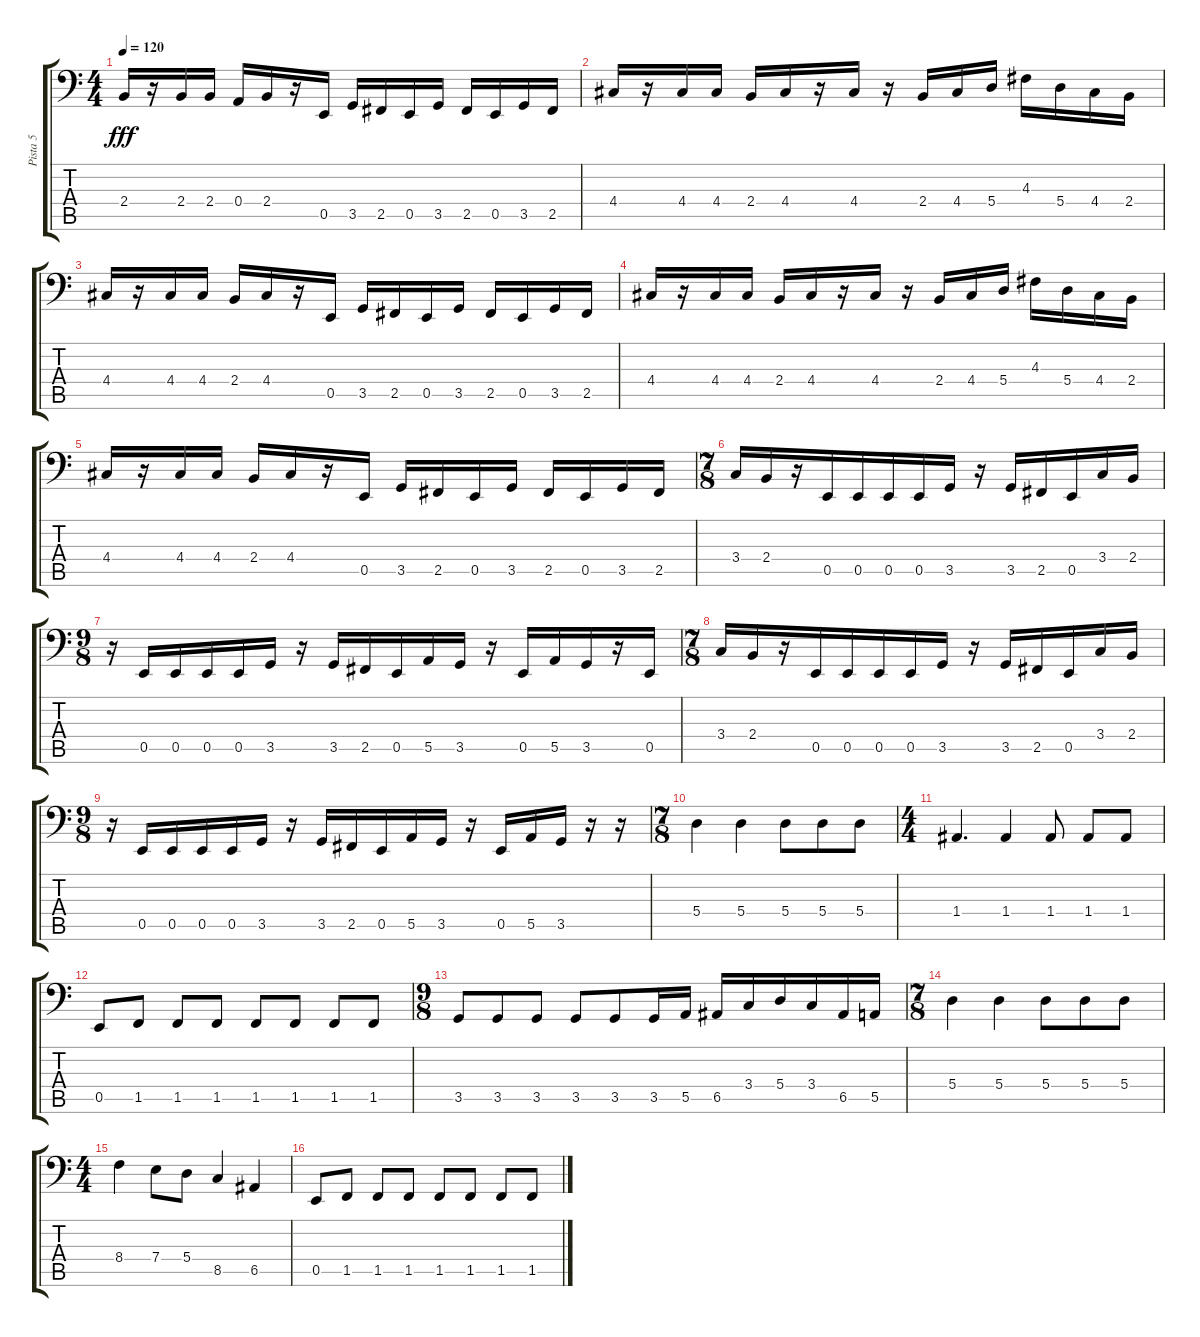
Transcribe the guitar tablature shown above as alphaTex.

\track ("Pista 5" "Pista 5") {instrument electricbassfinger}
\staff {score tabs}
\tuning (C3 G2 D2 A1 E1 B0) {hide}
\ts (4 4)
\tempo 120
\clef f4
\ks c
2.4.16{dy fff} r.16 2.4.16 2.4.16 0.4.16 2.4.16 r.16 0.5.16 3.5.16 2.5.16 0.5.16 3.5.16 2.5.16 0.5.16 3.5.16 2.5.16 |
4.4.16 r.16 4.4.16 4.4.16 2.4.16 4.4.16 r.16 4.4.16 r.16 2.4.16 4.4.16 5.4.16 4.3.16 5.4.16 4.4.16 2.4.16 |
4.4.16 r.16 4.4.16 4.4.16 2.4.16 4.4.16 r.16 0.5.16 3.5.16 2.5.16 0.5.16 3.5.16 2.5.16 0.5.16 3.5.16 2.5.16 |
4.4.16 r.16 4.4.16 4.4.16 2.4.16 4.4.16 r.16 4.4.16 r.16 2.4.16 4.4.16 5.4.16 4.3.16 5.4.16 4.4.16 2.4.16 |
4.4.16 r.16 4.4.16 4.4.16 2.4.16 4.4.16 r.16 0.5.16 3.5.16 2.5.16 0.5.16 3.5.16 2.5.16 0.5.16 3.5.16 2.5.16 |
\ts (7 8)
3.4.16 2.4.16 r.16 0.5.16 0.5.16 0.5.16 0.5.16 3.5.16 r.16 3.5.16 2.5.16 0.5.16 3.4.16 2.4.16 |
\ts (9 8)
r.16 0.5.16 0.5.16 0.5.16 0.5.16 3.5.16 r.16 3.5.16 2.5.16 0.5.16 5.5.16 3.5.16 r.16 0.5.16 5.5.16 3.5.16 r.16 0.5.16 |
\ts (7 8)
3.4.16 2.4.16 r.16 0.5.16 0.5.16 0.5.16 0.5.16 3.5.16 r.16 3.5.16 2.5.16 0.5.16 3.4.16 2.4.16 |
\ts (9 8)
r.16 0.5.16 0.5.16 0.5.16 0.5.16 3.5.16 r.16 3.5.16 2.5.16 0.5.16 5.5.16 3.5.16 r.16 0.5.16 5.5.16 3.5.16 r.16 r.16 |
\ts (7 8)
5.4.4 5.4.4 5.4.8 5.4.8 5.4.8 |
\ts (4 4)
1.4.4{d} 1.4.4 1.4.8 1.4.8 1.4.8 |
0.5.8 1.5.8 1.5.8 1.5.8 1.5.8 1.5.8 1.5.8 1.5.8 |
\ts (9 8)
3.5.8 3.5.8 3.5.8 3.5.8 3.5.8 3.5.16 5.5.16 6.5.16 3.4.16 5.4.16 3.4.16 6.5.16 5.5.16 |
\ts (7 8)
5.4.4 5.4.4 5.4.8 5.4.8 5.4.8 |
\ts (4 4)
8.4.4 7.4.8 5.4.8 8.5.4 6.5.4 |
0.5.8 1.5.8 1.5.8 1.5.8 1.5.8 1.5.8 1.5.8 1.5.8
